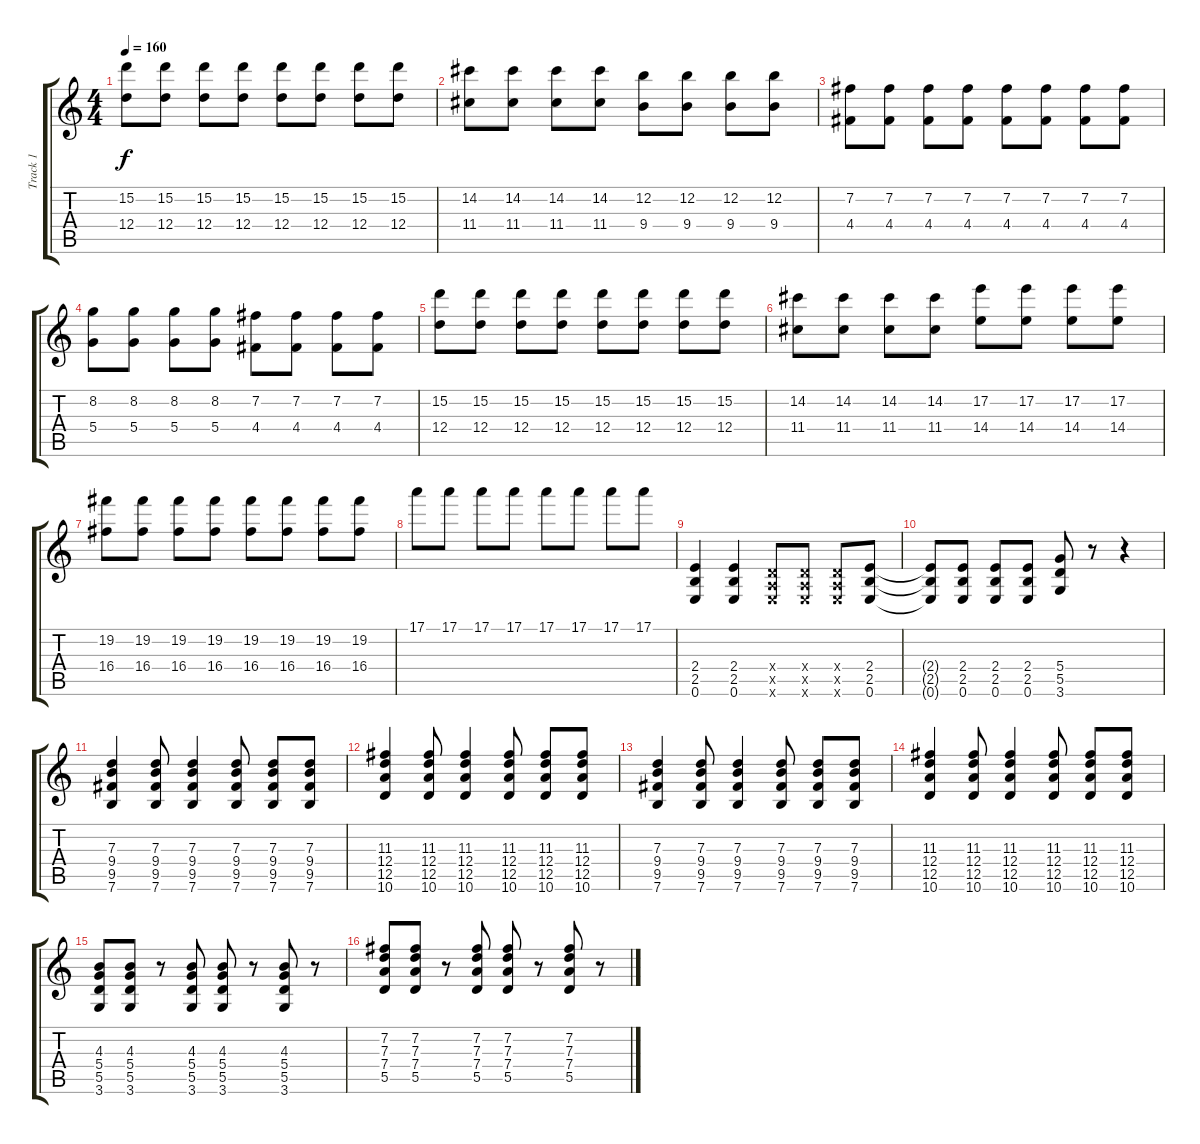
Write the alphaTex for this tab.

\track ("Track 1" "Track 1") {instrument acousticguitarsteel}
\staff {score tabs}
\tuning (E4 B3 G3 D3 A2 E2) {hide}
\ts (4 4)
\tempo 160
\clef g2
\ks c
(15.2 12.4).8{dy f} (15.2 12.4).8 (15.2 12.4).8 (15.2 12.4).8 (15.2 12.4).8 (15.2 12.4).8 (15.2 12.4).8 (15.2 12.4).8 |
(14.2 11.4).8 (14.2 11.4).8 (14.2 11.4).8 (14.2 11.4).8 (12.2 9.4).8 (12.2 9.4).8 (12.2 9.4).8 (12.2 9.4).8 |
(7.2 4.4).8 (7.2 4.4).8 (7.2 4.4).8 (7.2 4.4).8 (7.2 4.4).8 (7.2 4.4).8 (7.2 4.4).8 (7.2 4.4).8 |
(8.2 5.4).8 (8.2 5.4).8 (8.2 5.4).8 (8.2 5.4).8 (7.2 4.4).8 (7.2 4.4).8 (7.2 4.4).8 (7.2 4.4).8 |
(15.2 12.4).8 (15.2 12.4).8 (15.2 12.4).8 (15.2 12.4).8 (15.2 12.4).8 (15.2 12.4).8 (15.2 12.4).8 (15.2 12.4).8 |
(14.2 11.4).8 (14.2 11.4).8 (14.2 11.4).8 (14.2 11.4).8 (17.2 14.4).8 (17.2 14.4).8 (17.2 14.4).8 (17.2 14.4).8 |
(19.2 16.4).8 (19.2 16.4).8 (19.2 16.4).8 (19.2 16.4).8 (19.2 16.4).8 (19.2 16.4).8 (19.2 16.4).8 (19.2 16.4).8 |
17.1.8 17.1.8 17.1.8 17.1.8 17.1.8 17.1.8 17.1.8 17.1.8 |
(2.4 2.5 0.6).4 (2.4 2.5 0.6).4 (0.4{x} 0.5{x} 0.6{x}).8 (0.4{x} 0.5{x} 0.6{x}).8 (0.4{x} 0.5{x} 0.6{x}).8 (2.4 2.5 0.6).8 |
(2.4{t} 2.5{t} 0.6{t}).8 (2.4 2.5 0.6).8 (2.4 2.5 0.6).8 (2.4 2.5 0.6).8 (5.4 5.5 3.6).8 r.8 r.4 |
(7.3 9.4 9.5 7.6).4 (7.3 9.4 9.5 7.6).8 (7.3 9.4 9.5 7.6).4 (7.3 9.4 9.5 7.6).8 (7.3 9.4 9.5 7.6).8 (7.3 9.4 9.5 7.6).8 |
(11.3 12.4 12.5 10.6).4 (11.3 12.4 12.5 10.6).8 (11.3 12.4 12.5 10.6).4 (11.3 12.4 12.5 10.6).8 (11.3 12.4 12.5 10.6).8 (11.3 12.4 12.5 10.6).8 |
(7.3 9.4 9.5 7.6).4 (7.3 9.4 9.5 7.6).8 (7.3 9.4 9.5 7.6).4 (7.3 9.4 9.5 7.6).8 (7.3 9.4 9.5 7.6).8 (7.3 9.4 9.5 7.6).8 |
(11.3 12.4 12.5 10.6).4 (11.3 12.4 12.5 10.6).8 (11.3 12.4 12.5 10.6).4 (11.3 12.4 12.5 10.6).8 (11.3 12.4 12.5 10.6).8 (11.3 12.4 12.5 10.6).8 |
(4.3 5.4 5.5 3.6).8 (4.3 5.4 5.5 3.6).8 r.8 (4.3 5.4 5.5 3.6).8 (4.3 5.4 5.5 3.6).8 r.8 (4.3 5.4 5.5 3.6).8 r.8 |
(7.2 7.3 7.4 5.5).8 (7.2 7.3 7.4 5.5).8 r.8 (7.2 7.3 7.4 5.5).8 (7.2 7.3 7.4 5.5).8 r.8 (7.2 7.3 7.4 5.5).8 r.8
